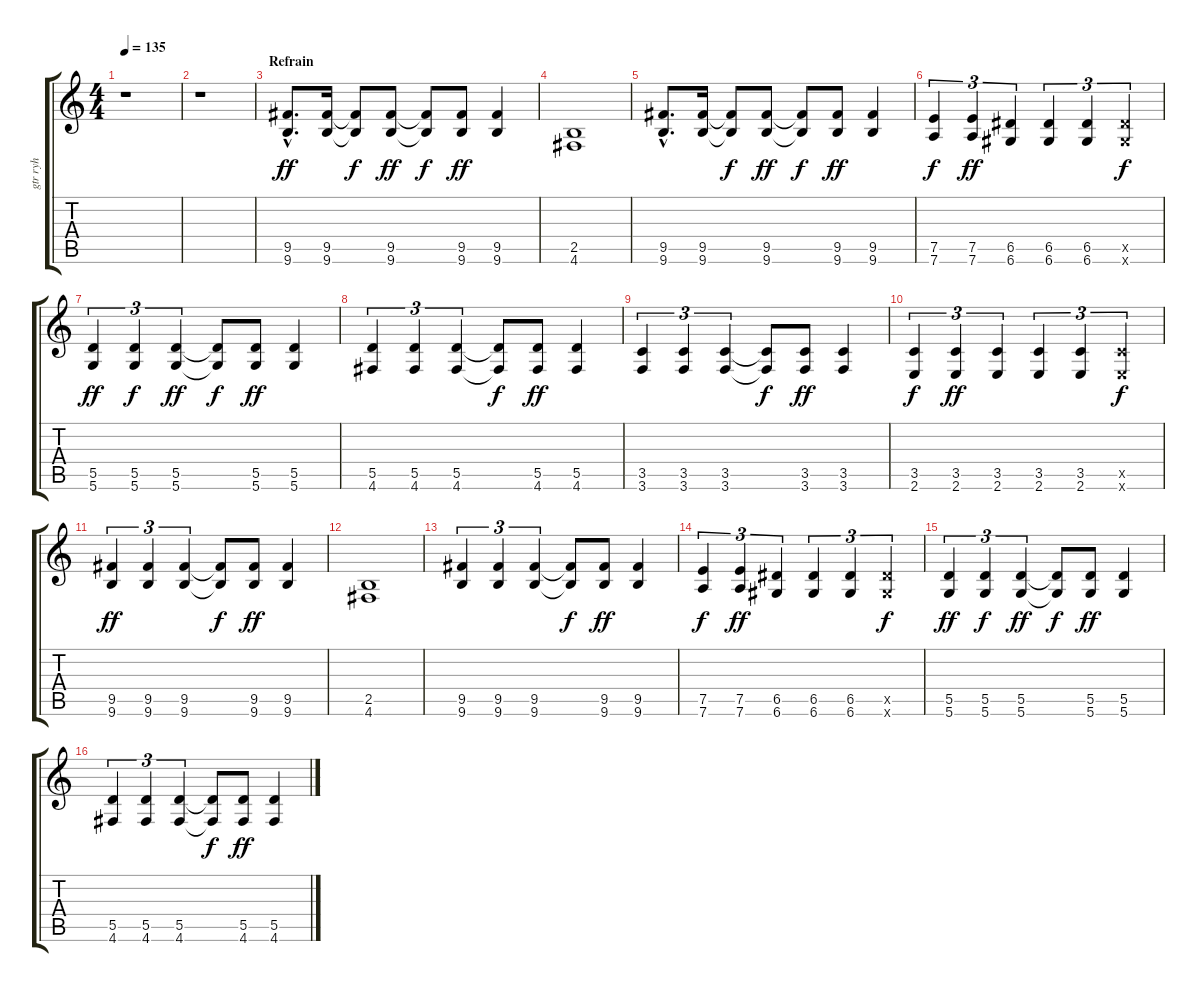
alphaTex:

\track ("gtr ryh" "gtr ryh") {instrument distortionguitar}
\staff {score tabs}
\tuning (E4 B3 G3 D3 A2 D2) {hide}
\ts (4 4)
\tempo 135
\clef g2
\ks c
r.1{dy ff} |
r.1 |
\section ("" "Refrain")
(9.5{hac} 9.6{hac}).8{d volume 16} (9.5 9.6).16 (9.5{t} 9.6{t}).8{dy f} (9.5 9.6).8{dy ff} (9.5{t} 9.6{t}).8{dy f} (9.5 9.6).8{dy ff} (9.5 9.6).4 |
(2.5 4.6).1 |
(9.5{hac} 9.6{hac}).8{d volume 16} (9.5 9.6).16 (9.5{t} 9.6{t}).8{dy f} (9.5 9.6).8{dy ff} (9.5{t} 9.6{t}).8{dy f} (9.5 9.6).8{dy ff} (9.5 9.6).4 |
(7.5 7.6).4{tu (3 2) dy f} (7.5 7.6).4{tu (3 2) dy ff} (6.5 6.6).4{tu (3 2)} (6.5 6.6).4{tu (3 2)} (6.5 6.6).4{tu (3 2)} (6.5{x} 6.6{x}).4{tu (3 2) dy f} |
(5.5 5.6).4{tu (3 2) dy ff} (5.5 5.6).4{tu (3 2) dy f} (5.5 5.6).4{tu (3 2) dy ff} (5.5{t} 5.6{t}).8{dy f} (5.5 5.6).8{dy ff} (5.5 5.6).4 |
(5.5 4.6).4{tu (3 2)} (5.5 4.6).4{tu (3 2)} (5.5 4.6).4{tu (3 2)} (5.5{t} 4.6{t}).8{dy f} (5.5 4.6).8{dy ff} (5.5 4.6).4 |
(3.5 3.6).4{tu (3 2)} (3.5 3.6).4{tu (3 2)} (3.5 3.6).4{tu (3 2)} (3.5{t} 3.6{t}).8{dy f} (3.5 3.6).8{dy ff} (3.5 3.6).4 |
(3.5 2.6).4{tu (3 2) dy f} (3.5 2.6).4{tu (3 2) dy ff} (3.5 2.6).4{tu (3 2)} (3.5 2.6).4{tu (3 2)} (3.5 2.6).4{tu (3 2)} (3.5{x} 2.6{x}).4{tu (3 2) dy f} |
(9.5 9.6).4{tu (3 2) dy ff} (9.5 9.6).4{tu (3 2)} (9.5 9.6).4{tu (3 2)} (9.5{t} 9.6{t}).8{dy f} (9.5 9.6).8{dy ff} (9.5 9.6).4 |
(2.5 4.6).1 |
(9.5 9.6).4{tu (3 2)} (9.5 9.6).4{tu (3 2)} (9.5 9.6).4{tu (3 2)} (9.5{t} 9.6{t}).8{dy f} (9.5 9.6).8{dy ff} (9.5 9.6).4 |
(7.5 7.6).4{tu (3 2) dy f} (7.5 7.6).4{tu (3 2) dy ff} (6.5 6.6).4{tu (3 2)} (6.5 6.6).4{tu (3 2)} (6.5 6.6).4{tu (3 2)} (6.5{x} 6.6{x}).4{tu (3 2) dy f} |
(5.5 5.6).4{tu (3 2) dy ff} (5.5 5.6).4{tu (3 2) dy f} (5.5 5.6).4{tu (3 2) dy ff} (5.5{t} 5.6{t}).8{dy f} (5.5 5.6).8{dy ff} (5.5 5.6).4 |
(5.5 4.6).4{tu (3 2)} (5.5 4.6).4{tu (3 2)} (5.5 4.6).4{tu (3 2)} (5.5{t} 4.6{t}).8{dy f} (5.5 4.6).8{dy ff} (5.5 4.6).4
